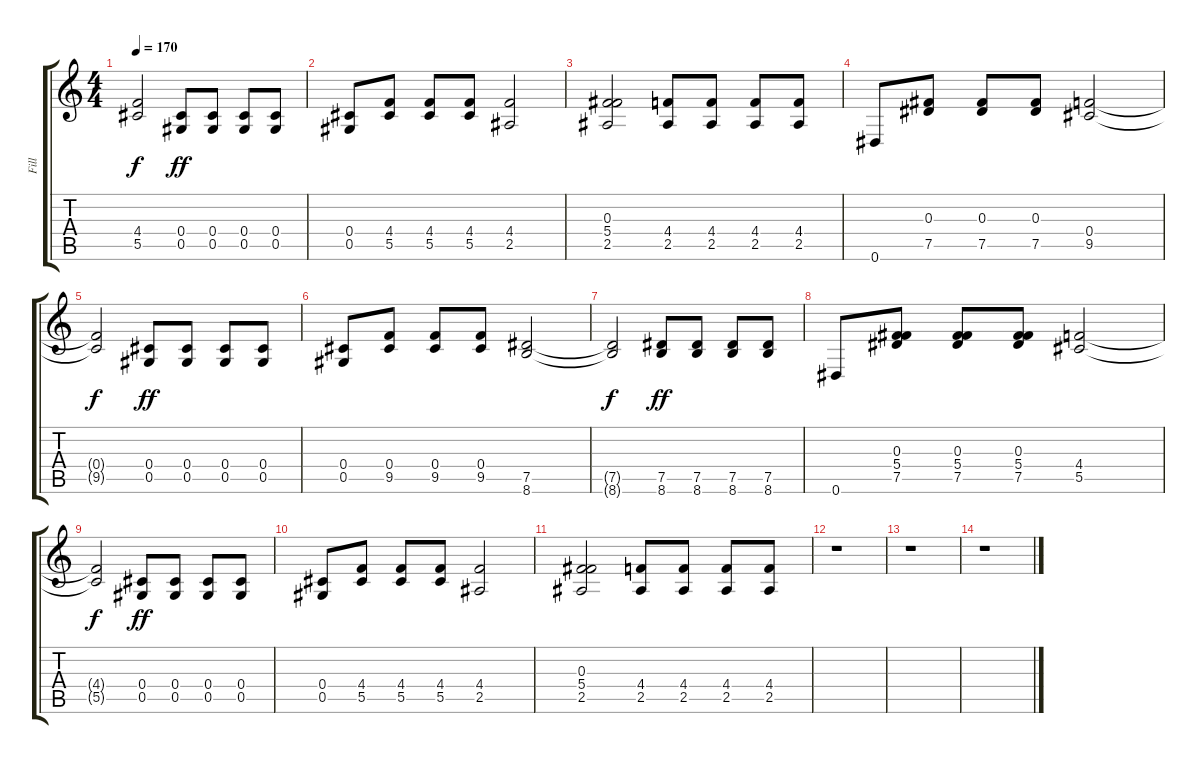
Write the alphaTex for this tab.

\track ("Fill" "Fill") {instrument overdrivenguitar}
\staff {score tabs}
\tuning (Eb4 Bb3 Gb3 Db3 Ab2 Eb2) {hide}
\ts (4 4)
\tempo 170
\clef g2
\ks c
(4.4{t} 5.5{t}).2{dy f} (0.4 0.5).8{dy ff} (0.4 0.5).8 (0.4 0.5).8 (0.4 0.5).8 |
(0.4 0.5).8 (4.4 5.5).8 (4.4 5.5).8 (4.4 5.5).8 (4.4 2.5).2 |
(0.3 5.4 2.5).2 (4.4 2.5).8 (4.4 2.5).8 (4.4 2.5).8 (4.4 2.5).8 |
0.6.8 (0.3 7.5).8 (0.3 7.5).8 (0.3 7.5).8 (0.4 9.5).2 |
(0.4{t} 9.5{t}).2{dy f} (0.4 0.5).8{dy ff} (0.4 0.5).8 (0.4 0.5).8 (0.4 0.5).8 |
(0.4 0.5).8 (0.4 9.5).8 (0.4 9.5).8 (0.4 9.5).8 (7.5 8.6).2 |
(7.5{t} 8.6{t}).2{dy f} (7.5 8.6).8{dy ff} (7.5 8.6).8 (7.5 8.6).8 (7.5 8.6).8 |
0.6.8 (0.3 5.4 7.5).8 (0.3 5.4 7.5).8 (0.3 5.4 7.5).8 (4.4 5.5).2 |
(4.4{t} 5.5{t}).2{dy f} (0.4 0.5).8{dy ff} (0.4 0.5).8 (0.4 0.5).8 (0.4 0.5).8 |
(0.4 0.5).8 (4.4 5.5).8 (4.4 5.5).8 (4.4 5.5).8 (4.4 2.5).2 |
(0.3 5.4 2.5).2 (4.4 2.5).8 (4.4 2.5).8 (4.4 2.5).8 (4.4 2.5).8 |
r.1 |
r.1 |
r.1
